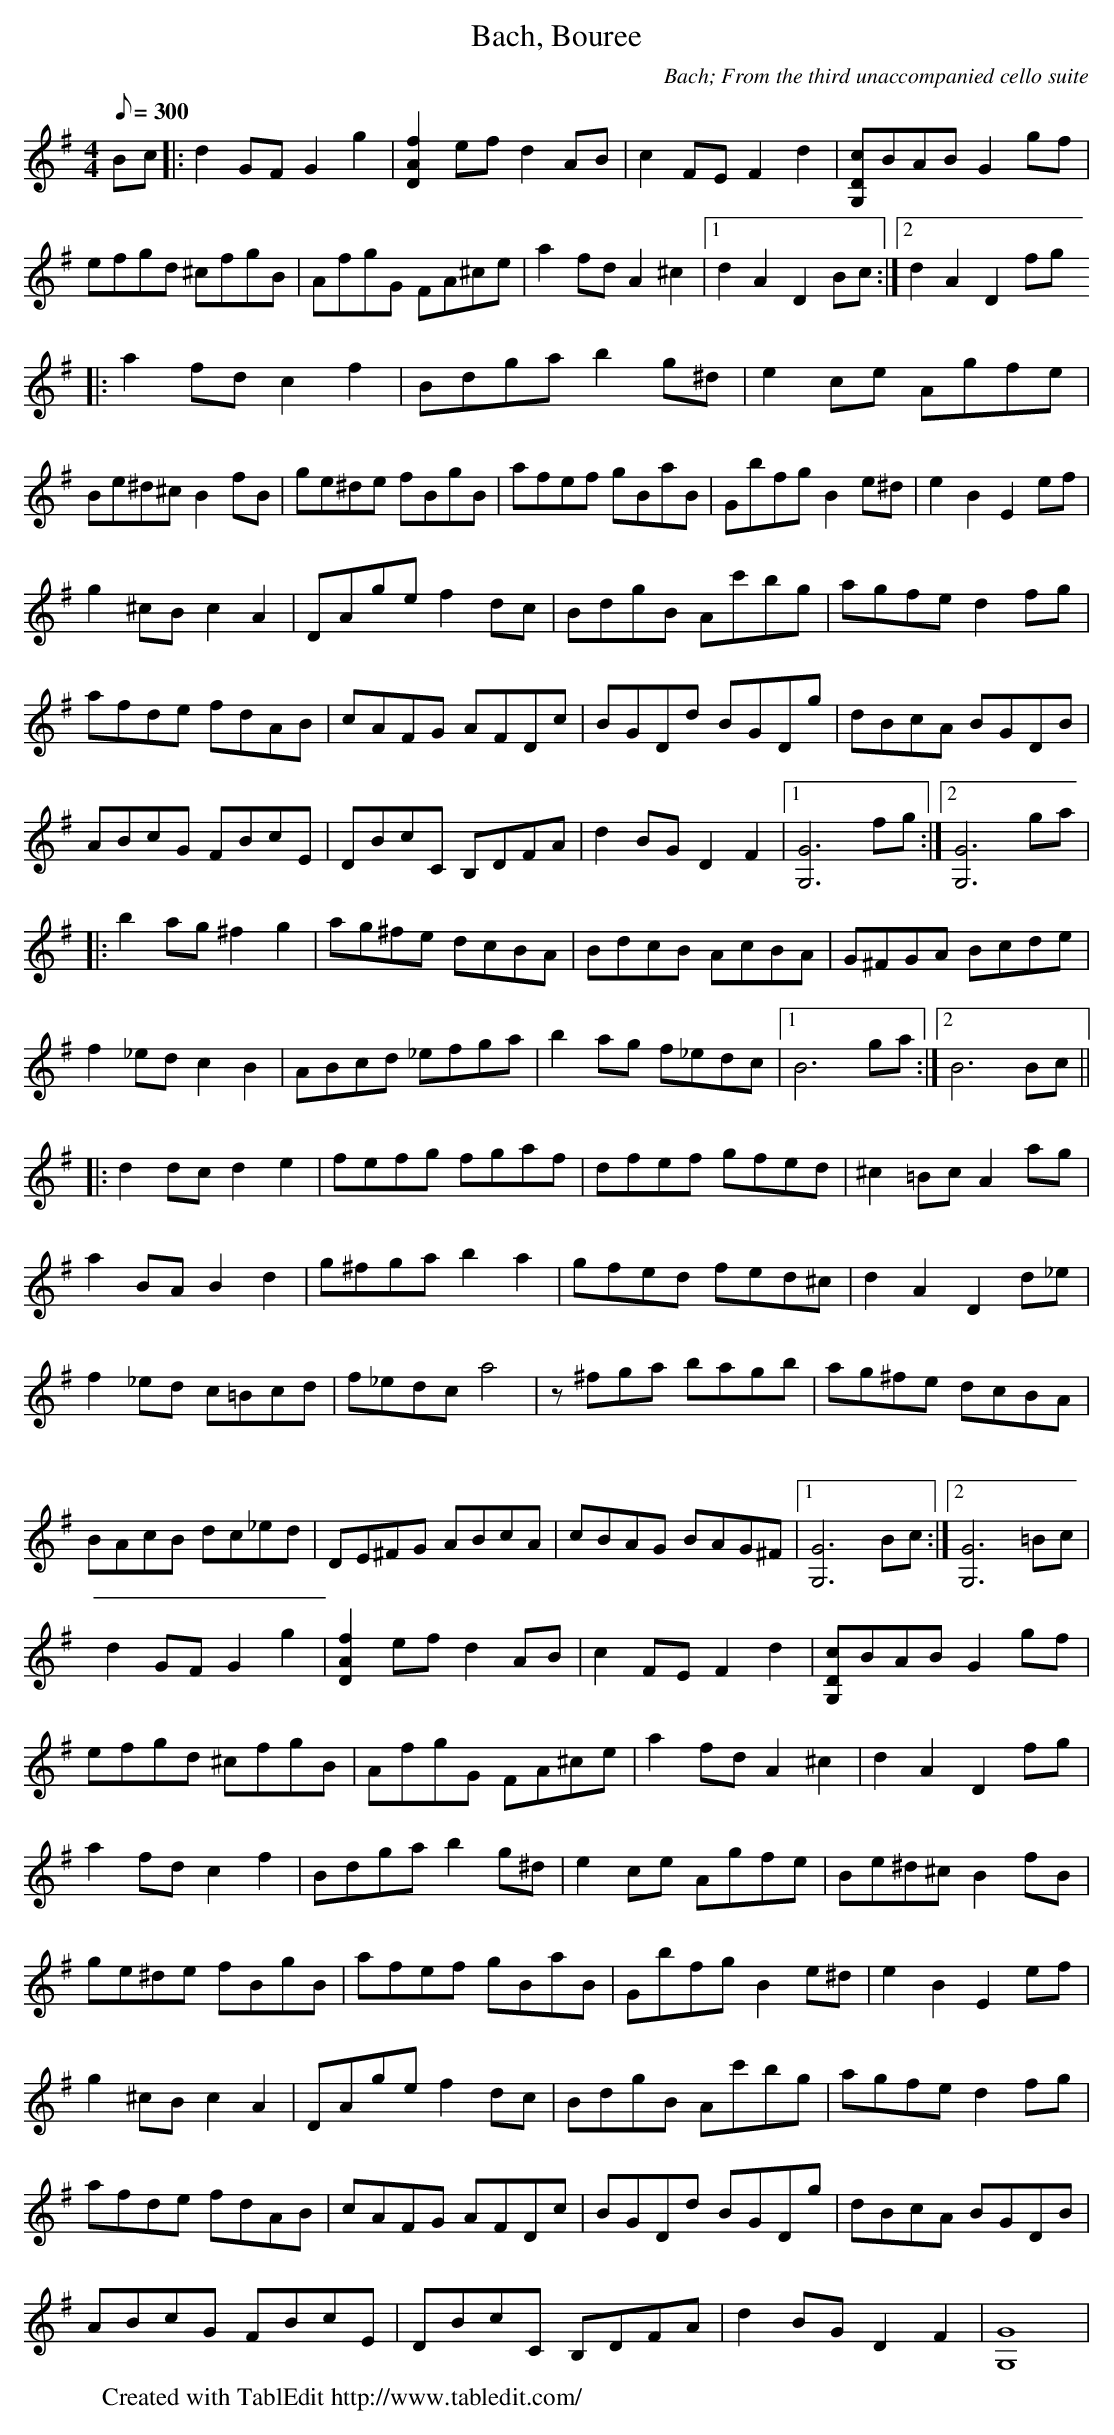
X:1
T:Bach, Bouree
C:Bach; From the third unaccompanied cello suite
M:4/4
L:1/8
Q:1/8=300
K:G
Bc|:d2GF G2g2|[f2A2D2]ef d2AB|c2FE F2d2|\
[cDG,]BAB G2gf|efgd ^cfgB|AfgG FA^ce|a2fd A2^c2|1 d2A2 D2Bc:|2 d2A2 D2fg
 !
|:a2fd c2f2|Bdga b2g^d|e2ce Agfe|Be^d^c B2fB|\
ge^de fBgB|afef gBaB|Gbfg B2e^d|e2B2 E2ef|!
g2^cB c2A2|DAge f2dc|BdgB Ac'bg|agfe d2fg|\
afde fdAB|cAFG AFDc|BGDd BGDg|dBcA BGDB|!
ABcG FBcE|DBcC B,DFA|d2BG D2F2|1 [G6G,6]fg:|2 [G6G,6]ga |!
|:b2ag ^f2g2|ag^fe dcBA|BdcB AcBA|G^FGA Bcde|!
f2_ed c2B2|ABcd _efga|b2ag f_edc|1 B6ga:|2 B6Bc||!
|:d2dc d2e2|fefg fgaf|dfef gfed|^c2=Bc A2ag|!
a2BA B2d2|g^fga b2a2|gfed fed^c|d2A2 D2d_e|!
f2_ed c=Bcd|f_edc a4|z^fga bagb|ag^fe dcBA|!
BAcB dc_ed|DE^FG ABcA|cBAG BAG^F|1 [G6G,6]Bc:|2 [G6G,6]=Bc|!
K:G
d2GF G2g2|[f2A2D2]ef d2AB|c2FE F2d2|[cDG,]BAB G2gf|!
efgd ^cfgB|AfgG FA^ce|a2fd A2^c2|d2A2 D2fg|!
a2fd c2f2|Bdga b2g^d|e2ce Agfe|Be^d^c B2fB|!
ge^de fBgB|afef gBaB|Gbfg B2e^d|e2B2 E2ef|!
g2^cB c2A2|DAge f2dc|BdgB Ac'bg|agfe d2fg|!
afde fdAB|cAFG AFDc|BGDd BGDg|dBcA BGDB|!
ABcG FBcE|DBcC B,DFA|d2BG D2F2|[G8G,8]|!
W:Created with TablEdit http://www.tabledit.com/
